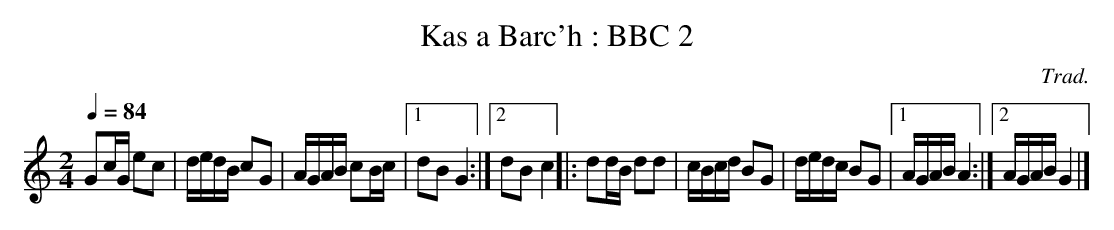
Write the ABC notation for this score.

X:1
T:Kas a Barc'h : BBC 2
E:12
C:Trad.
Q:1/4=84
M:2/4
L:1/16
K:C
G2cG e2c2 | dedB c2G2 | AGAB c2Bc |1 d2B2 G4 :|2\
d2B2 c4 |: d2dB d2d2 | cBcd B2G2 | dedc B2G2 |1 AGAB A4 :|2 AGAB G4 |]
